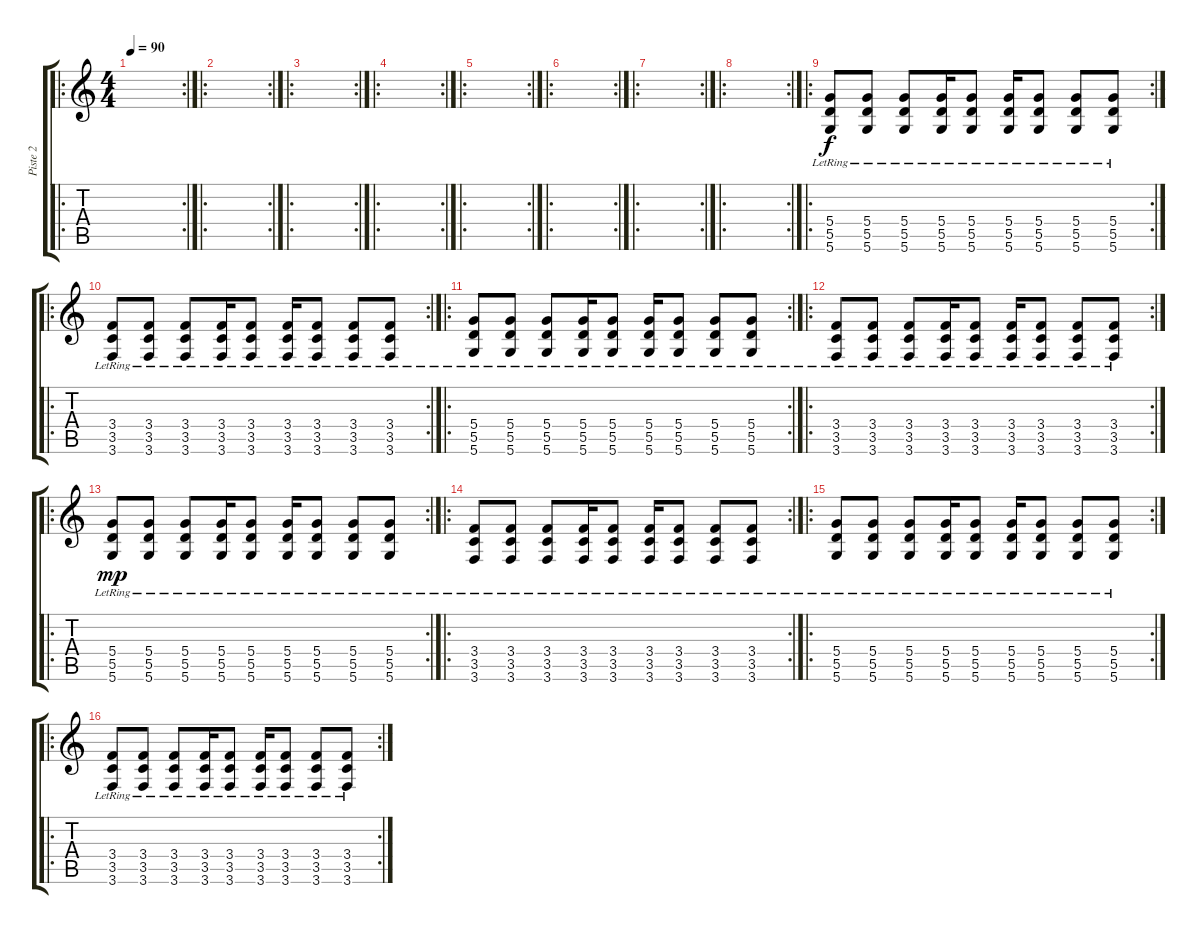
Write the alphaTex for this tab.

\track ("Piste 2" "Piste 2") {instrument overdrivenguitar}
\staff {score tabs}
\tuning (E4 B3 G3 D3 A2 D2) {hide}
\ro
\rc 2
\ts (4 4)
\tempo 90
\clef g2
\ks c
|
\ro
\rc 2
|
\ro
\rc 2
|
\ro
\rc 2
|
\ro
\rc 2
|
\ro
\rc 2
|
\ro
\rc 2
|
\ro
\rc 2
|
\ro
\rc 2
(5.4{lr} 5.5{lr} 5.6{lr}).8 (5.4{lr} 5.5{lr} 5.6{lr}).8 (5.4{lr} 5.5{lr} 5.6{lr}).8 (5.4{lr} 5.5{lr} 5.6{lr}).16 (5.4 5.5{lr} 5.6{lr}).8 (5.4{lr} 5.5{lr} 5.6{lr}).16 (5.4{lr} 5.5{lr} 5.6{lr}).8 (5.4{lr} 5.5{lr} 5.6{lr}).8 (5.4{lr} 5.5{lr} 5.6{lr}).8 |
\ro
\rc 2
(3.4{lr} 3.5{lr} 3.6{lr}).8 (3.4{lr} 3.5{lr} 3.6{lr}).8 (3.4{lr} 3.5{lr} 3.6{lr}).8 (3.4{lr} 3.5{lr} 3.6{lr}).16 (3.4{lr} 3.5{lr} 3.6{lr}).8 (3.4{lr} 3.5{lr} 3.6{lr}).16 (3.4{lr} 3.5{lr} 3.6{lr}).8 (3.4{lr} 3.5{lr} 3.6{lr}).8 (3.4{lr} 3.5{lr} 3.6{lr}).8 |
\ro
\rc 2
(5.4{lr} 5.5{lr} 5.6{lr}).8 (5.4{lr} 5.5{lr} 5.6{lr}).8 (5.4{lr} 5.5{lr} 5.6{lr}).8 (5.4{lr} 5.5{lr} 5.6{lr}).16 (5.4 5.5{lr} 5.6{lr}).8 (5.4{lr} 5.5{lr} 5.6{lr}).16 (5.4{lr} 5.5{lr} 5.6{lr}).8 (5.4{lr} 5.5{lr} 5.6{lr}).8 (5.4{lr} 5.5{lr} 5.6{lr}).8 |
\ro
\rc 2
(3.4{lr} 3.5{lr} 3.6{lr}).8 (3.4{lr} 3.5{lr} 3.6{lr}).8 (3.4{lr} 3.5{lr} 3.6{lr}).8 (3.4{lr} 3.5{lr} 3.6{lr}).16 (3.4{lr} 3.5{lr} 3.6{lr}).8 (3.4{lr} 3.5{lr} 3.6{lr}).16 (3.4{lr} 3.5{lr} 3.6{lr}).8 (3.4{lr} 3.5{lr} 3.6{lr}).8 (3.4{lr} 3.5{lr} 3.6{lr}).8 |
\ro
\rc 2
(5.4{lr} 5.5{lr} 5.6{lr}).8{dy mp} (5.4{lr} 5.5{lr} 5.6{lr}).8 (5.4{lr} 5.5{lr} 5.6{lr}).8 (5.4{lr} 5.5{lr} 5.6{lr}).16 (5.4 5.5{lr} 5.6{lr}).8 (5.4{lr} 5.5{lr} 5.6{lr}).16 (5.4{lr} 5.5{lr} 5.6{lr}).8 (5.4{lr} 5.5{lr} 5.6{lr}).8 (5.4{lr} 5.5{lr} 5.6{lr}).8 |
\ro
\rc 2
(3.4{lr} 3.5{lr} 3.6{lr}).8 (3.4{lr} 3.5{lr} 3.6{lr}).8 (3.4{lr} 3.5{lr} 3.6{lr}).8 (3.4{lr} 3.5{lr} 3.6{lr}).16 (3.4{lr} 3.5{lr} 3.6{lr}).8 (3.4{lr} 3.5{lr} 3.6{lr}).16 (3.4{lr} 3.5{lr} 3.6{lr}).8 (3.4{lr} 3.5{lr} 3.6{lr}).8 (3.4{lr} 3.5{lr} 3.6{lr}).8 |
\ro
\rc 2
(5.4{lr} 5.5{lr} 5.6{lr}).8 (5.4{lr} 5.5{lr} 5.6{lr}).8 (5.4{lr} 5.5{lr} 5.6{lr}).8 (5.4{lr} 5.5{lr} 5.6{lr}).16 (5.4 5.5{lr} 5.6{lr}).8 (5.4{lr} 5.5{lr} 5.6{lr}).16 (5.4{lr} 5.5{lr} 5.6{lr}).8 (5.4{lr} 5.5{lr} 5.6{lr}).8 (5.4{lr} 5.5{lr} 5.6{lr}).8 |
\ro
\rc 2
(3.4{lr} 3.5{lr} 3.6{lr}).8 (3.4{lr} 3.5{lr} 3.6{lr}).8 (3.4{lr} 3.5{lr} 3.6{lr}).8 (3.4{lr} 3.5{lr} 3.6{lr}).16 (3.4{lr} 3.5{lr} 3.6{lr}).8 (3.4{lr} 3.5{lr} 3.6{lr}).16 (3.4{lr} 3.5{lr} 3.6{lr}).8 (3.4{lr} 3.5{lr} 3.6{lr}).8 (3.4{lr} 3.5{lr} 3.6{lr}).8
